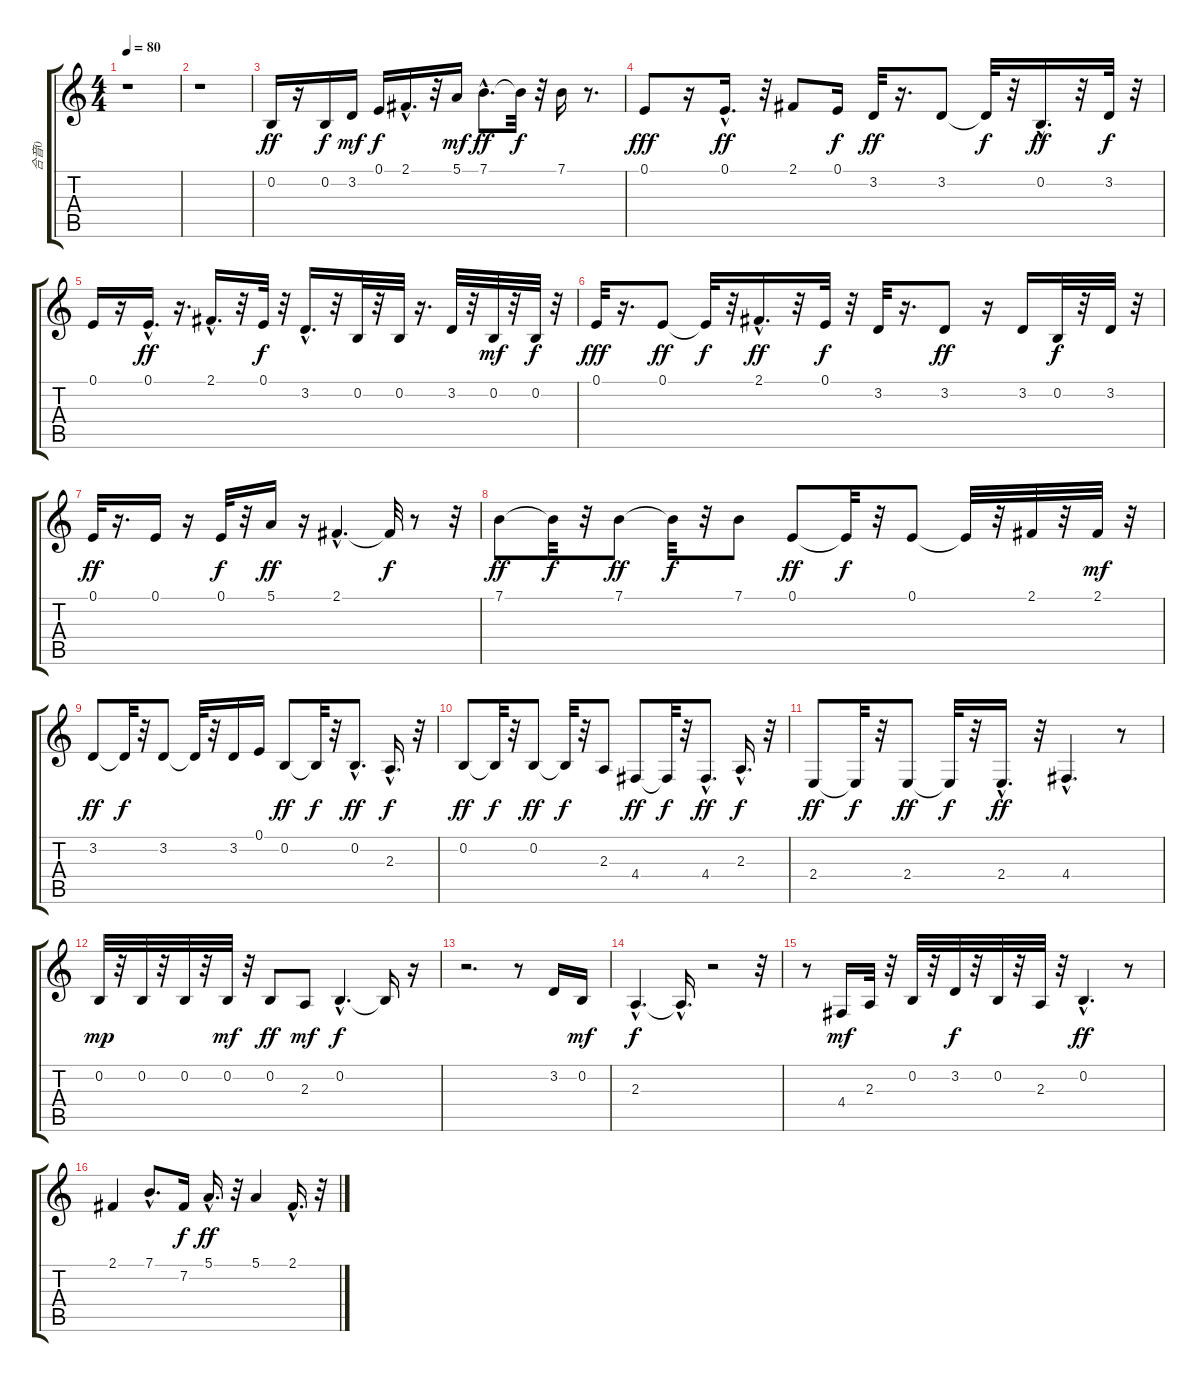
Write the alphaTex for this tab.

\track ("合音0" "合音0") {instrument shamisen}
\staff {score tabs}
\tuning (E4 B3 G3 D3 A2 E2) {hide}
\ts (4 4)
\tempo 80
\clef g2
\ks c
r.1{dy f} |
r.1 |
0.2.16{dy ff} r.16 0.2.16{dy f} 3.2.16{dy mf} 0.1.16{dy f} 2.1{hac}.16{d} r.32 5.1.16{dy mf} 7.1{hac}.8{d dy ff} 7.1{t}.32{dy f} r.32 7.1.16 r.8{d} |
0.1.8{dy fff} r.16 0.1{hac}.16{d dy ff} r.32 2.1.8 0.1.16{dy f} 3.2.32{dy ff} r.16{d} 3.2.8 3.2{t}.32{dy f} r.32 0.2{hac}.16{d dy ff} r.32 3.2.32{dy f} r.32 |
0.1.16 r.16 0.1{hac}.16{d dy ff} r.16{d} 2.1{hac}.16{d} r.32 0.1.32{dy f} r.32 3.2{hac}.16{d} r.32 0.2.32 r.32 0.2.32 r.16{d} 3.2.32 r.32 0.2.32{dy mf} r.32 0.2.32{dy f} r.32 |
0.1.32{dy fff} r.16{d} 0.1.8{dy ff} 0.1{t}.32{dy f} r.32 2.1{hac}.16{d dy ff} r.32 0.1.32{dy f} r.32 3.2.32 r.16{d} 3.2.8{dy ff} r.16 3.2.16 0.2.32{dy f} r.32 3.2.32 r.32 |
0.1.32{dy ff} r.16{d} 0.1.16 r.16 0.1.32{dy f} r.32 5.1.16{dy ff} r.16 2.1{hac}.4{d} 2.1{t}.32{dy f} r.8 r.32 |
7.1.8{dy ff} 7.1{t}.32{dy f} r.32 7.1.8{dy ff} 7.1{t}.32{dy f} r.32 7.1.8 0.1.8{dy ff} 0.1{t}.32{dy f} r.32 0.1.8 0.1{t}.32 r.32 2.1.32 r.32 2.1.32{dy mf} r.32 |
3.2.8{dy ff} 3.2{t}.32{dy f} r.32 3.2.8 3.2{t}.32 r.32 3.2.16 0.1.16 0.2.8{dy ff} 0.2{t}.32{dy f} r.32 0.2{hac}.8{d dy ff} 2.3{hac}.16{d dy f} r.32 |
0.2.8{dy ff} 0.2{t}.32{dy f} r.32 0.2.8{dy ff} 0.2{t}.32{dy f} r.32 2.3.8 4.4.8{dy ff} 4.4{t}.32{dy f} r.32 4.4{hac}.8{d dy ff} 2.3{hac}.16{d dy f} r.32 |
2.4.8{dy ff} 2.4{t}.32{dy f} r.32 2.4.8{dy ff} 2.4{t}.32{dy f} r.32 2.4{hac}.16{d dy ff} r.32 4.4{hac}.4{d} r.8 |
0.2.32{dy mp} r.32 0.2.32 r.32 0.2.32 r.32 0.2.32{dy mf} r.32 0.2.8{dy ff} 2.3.8{dy mf} 0.2{hac}.4{d dy f} 0.2{t}.16 r.16 |
r.2{d} r.8 3.2.16 0.2.16{dy mf} |
2.3{hac}.4{d dy f} 2.3{hac t}.16{d} r.2 r.32 |
r.8 4.4.16{dy mf} 2.3.32 r.32 0.2.32 r.32 3.2.32{dy f} r.32 0.2.32 r.32 2.3.32 r.32 0.2{hac}.4{d dy ff} r.8 |
2.1.4 7.1{hac}.8{d} 7.2.16{dy f} 5.1{hac}.16{d dy ff} r.32 5.1.4 2.1{hac}.16{d} r.32
